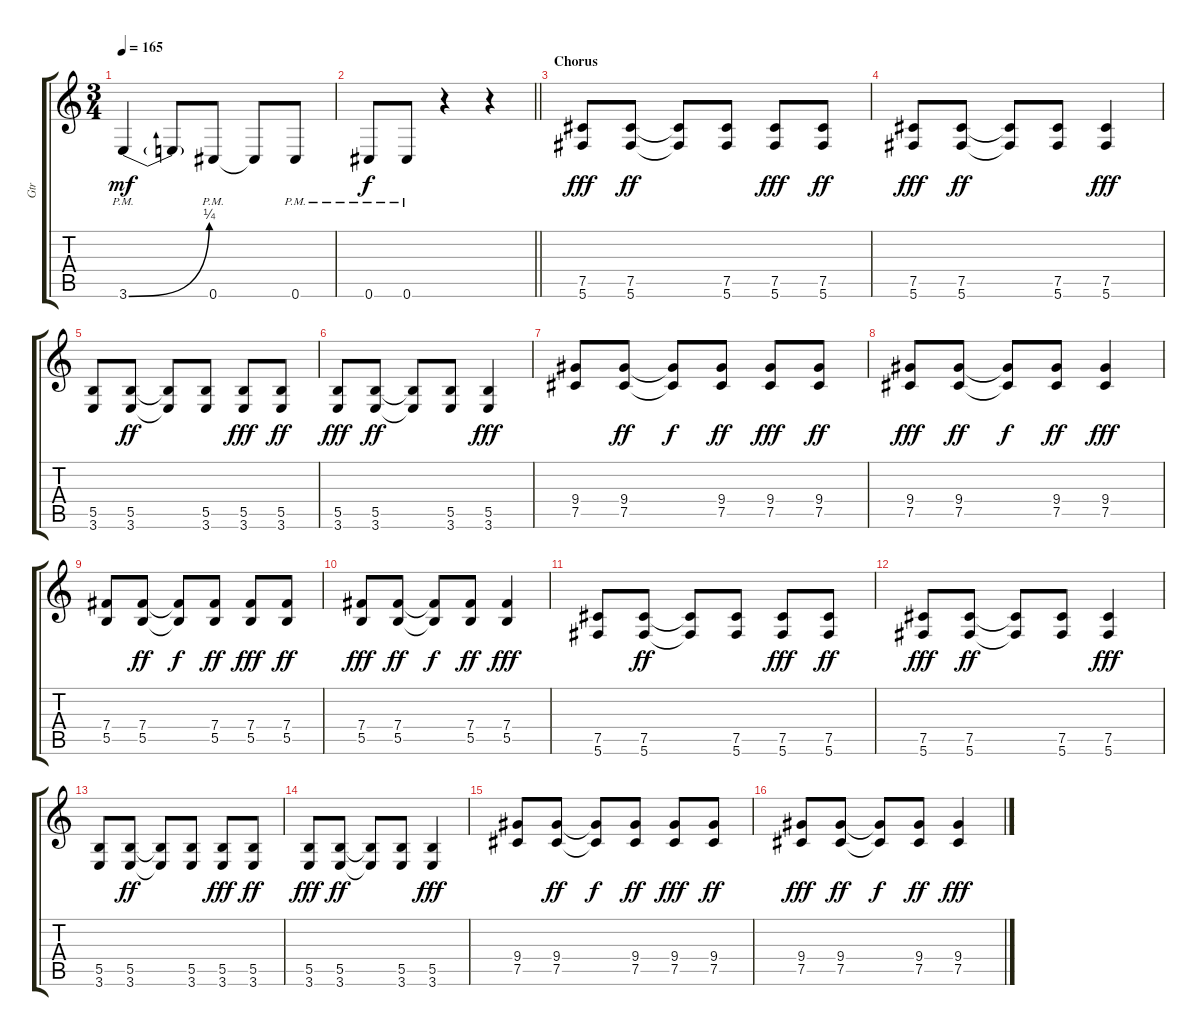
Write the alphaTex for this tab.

\track ("Gtr" "Gtr") {instrument overdrivenguitar}
\staff {score tabs}
\tuning (Db4 Ab3 E3 B2 Gb2 Db2) {hide}
\ts (3 4)
\tempo 165
\clef g2
\ks c
3.6{be (bend 0 0 60 1) pm}.4{dy mf} 3.6{t}.8 0.6{pm}.8 0.6{t}.8 0.6{pm}.8 |
\barLineRight lightlight
0.6{pm}.8{dy f} 0.6{pm}.8 r.4 r.4 |
\section ("" "Chorus")
(7.5 5.6).8{dy fff} (7.5 5.6).8{dy ff} (7.5{t} 5.6{t}).8 (7.5 5.6).8 (7.5 5.6).8{dy fff} (7.5 5.6).8{dy ff} |
(7.5 5.6).8{dy fff} (7.5 5.6).8{dy ff} (7.5{t} 5.6{t}).8 (7.5 5.6).8 (7.5 5.6).4{dy fff} |
(5.5 3.6).8 (5.5 3.6).8{dy ff} (5.5{t} 3.6{t}).8 (5.5 3.6).8 (5.5 3.6).8{dy fff} (5.5 3.6).8{dy ff} |
(5.5 3.6).8{dy fff} (5.5 3.6).8{dy ff} (5.5{t} 3.6{t}).8 (5.5 3.6).8 (5.5 3.6).4{dy fff} |
(9.4 7.5).8 (9.4 7.5).8{dy ff} (9.4{t} 7.5{t}).8{dy f} (9.4 7.5).8{dy ff} (9.4 7.5).8{dy fff} (9.4 7.5).8{dy ff} |
(9.4 7.5).8{dy fff} (9.4 7.5).8{dy ff} (9.4{t} 7.5{t}).8{dy f} (9.4 7.5).8{dy ff} (9.4 7.5).4{dy fff} |
(7.4 5.5).8 (7.4 5.5).8{dy ff} (7.4{t} 5.5{t}).8{dy f} (7.4 5.5).8{dy ff} (7.4 5.5).8{dy fff} (7.4 5.5).8{dy ff} |
(7.4 5.5).8{dy fff} (7.4 5.5).8{dy ff} (7.4{t} 5.5{t}).8{dy f} (7.4 5.5).8{dy ff} (7.4 5.5).4{dy fff} |
(7.5 5.6).8 (7.5 5.6).8{dy ff} (7.5{t} 5.6{t}).8 (7.5 5.6).8 (7.5 5.6).8{dy fff} (7.5 5.6).8{dy ff} |
(7.5 5.6).8{dy fff} (7.5 5.6).8{dy ff} (7.5{t} 5.6{t}).8 (7.5 5.6).8 (7.5 5.6).4{dy fff} |
(5.5 3.6).8 (5.5 3.6).8{dy ff} (5.5{t} 3.6{t}).8 (5.5 3.6).8 (5.5 3.6).8{dy fff} (5.5 3.6).8{dy ff} |
(5.5 3.6).8{dy fff} (5.5 3.6).8{dy ff} (5.5{t} 3.6{t}).8 (5.5 3.6).8 (5.5 3.6).4{dy fff} |
(9.4 7.5).8 (9.4 7.5).8{dy ff} (9.4{t} 7.5{t}).8{dy f} (9.4 7.5).8{dy ff} (9.4 7.5).8{dy fff} (9.4 7.5).8{dy ff} |
(9.4 7.5).8{dy fff} (9.4 7.5).8{dy ff} (9.4{t} 7.5{t}).8{dy f} (9.4 7.5).8{dy ff} (9.4 7.5).4{dy fff}
